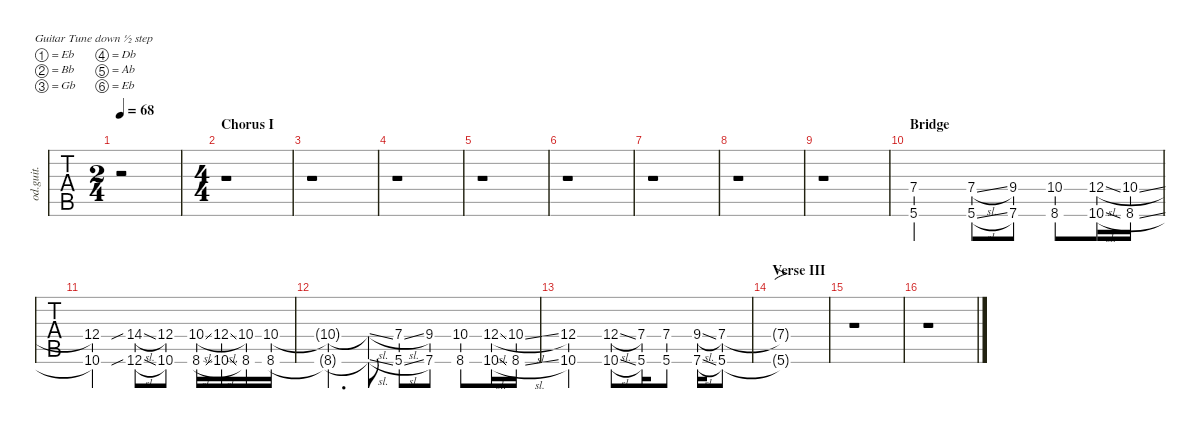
\defaultSystemsLayout 4
\hideDynamics
\bracketExtendMode nobrackets
\otherSystemsTrackNameOrientation horizontal
\track ("Lead Guitar 1 " "od.guit.") {defaultSystemsLayout 4 instrument overdrivenguitar}
\staff {tabs}
\tuning (Eb4 Bb3 Gb3 Db3 Ab2 Eb2)
\ts (2 4)
\beaming (8 2 2)
\tempo 68
\clef g2
\ks c
r.2{dy mp} |
\ts (4 4)
\beaming (8 2 2 2 2)
\section ("" "Chorus I")
r.1 |
r.1 |
r.1 |
r.1 |
r.1 |
r.1 |
r.1 |
r.1 |
\section ("" "Bridge")
(5.6{acc #} 7.4{acc #}).2{dy mf} (5.6{sl acc #} 7.4{sl acc #}).8 (9.4{acc #} 7.6{acc #}).8 (10.4 8.6).8 (12.4{sl acc #} 10.6{sl acc #}).16 (10.4{sl} 8.6{sl}).16 |
(12.4{acc #} 10.6{acc #}).2 (14.4{sib sl acc #} 12.6{sib sl acc #}).8 (12.4{acc #} 10.6{acc #}).8 (10.4{sl} 8.6{sl}).16 (12.4{sl acc #} 10.6{sl acc #}).16 (10.4 8.6).16 (10.4 8.6).16 |
(8.6{t} 10.4{t}).4{d} (10.4{sl t} 8.6{sl t}).8 (5.6{sl acc #} 7.4{sl acc #}).8 (9.4{acc #} 7.6{acc #}).8 (10.4 8.6).8 (12.4{sl acc #} 10.6{sl acc #}).16 (10.4{sl} 8.6{sl}).16 |
(12.4{acc #} 10.6{acc #}).2 (12.4{sl acc #} 10.6{sl acc #}).8 (7.4{acc #} 5.6{acc #}).16 (7.4{acc #} 5.6{acc #}).8 (7.6{sl acc #} 9.4{sl acc #}).16 (7.4{acc #} 5.6{acc #}).8 |
\section ("" "Verse III")
(7.4{t acc #} 5.6{t acc #}).1{fo} |
r.1 |
r.1
